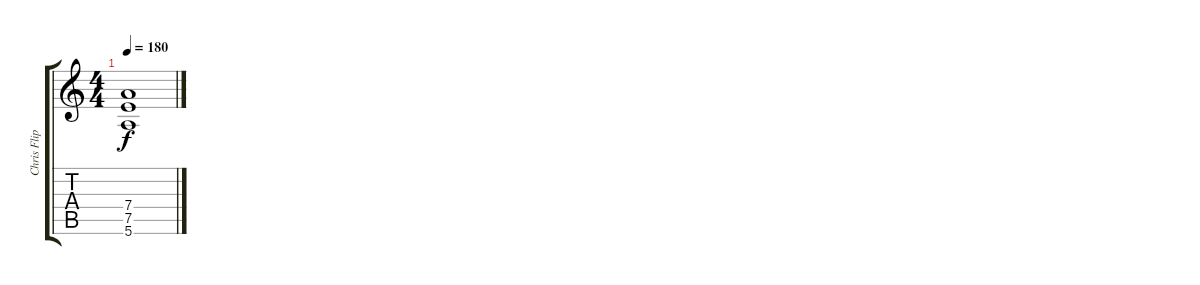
\track ("Chris Flippin" "Chris Flip") {instrument distortionguitar}
\staff {score tabs}
\tuning (E4 B3 G3 D3 A2 E2) {hide}
\ts (4 4)
\tempo 180
\clef g2
\ks c
(7.4{t} 7.5{t} 5.6{t}).1{dy f}
